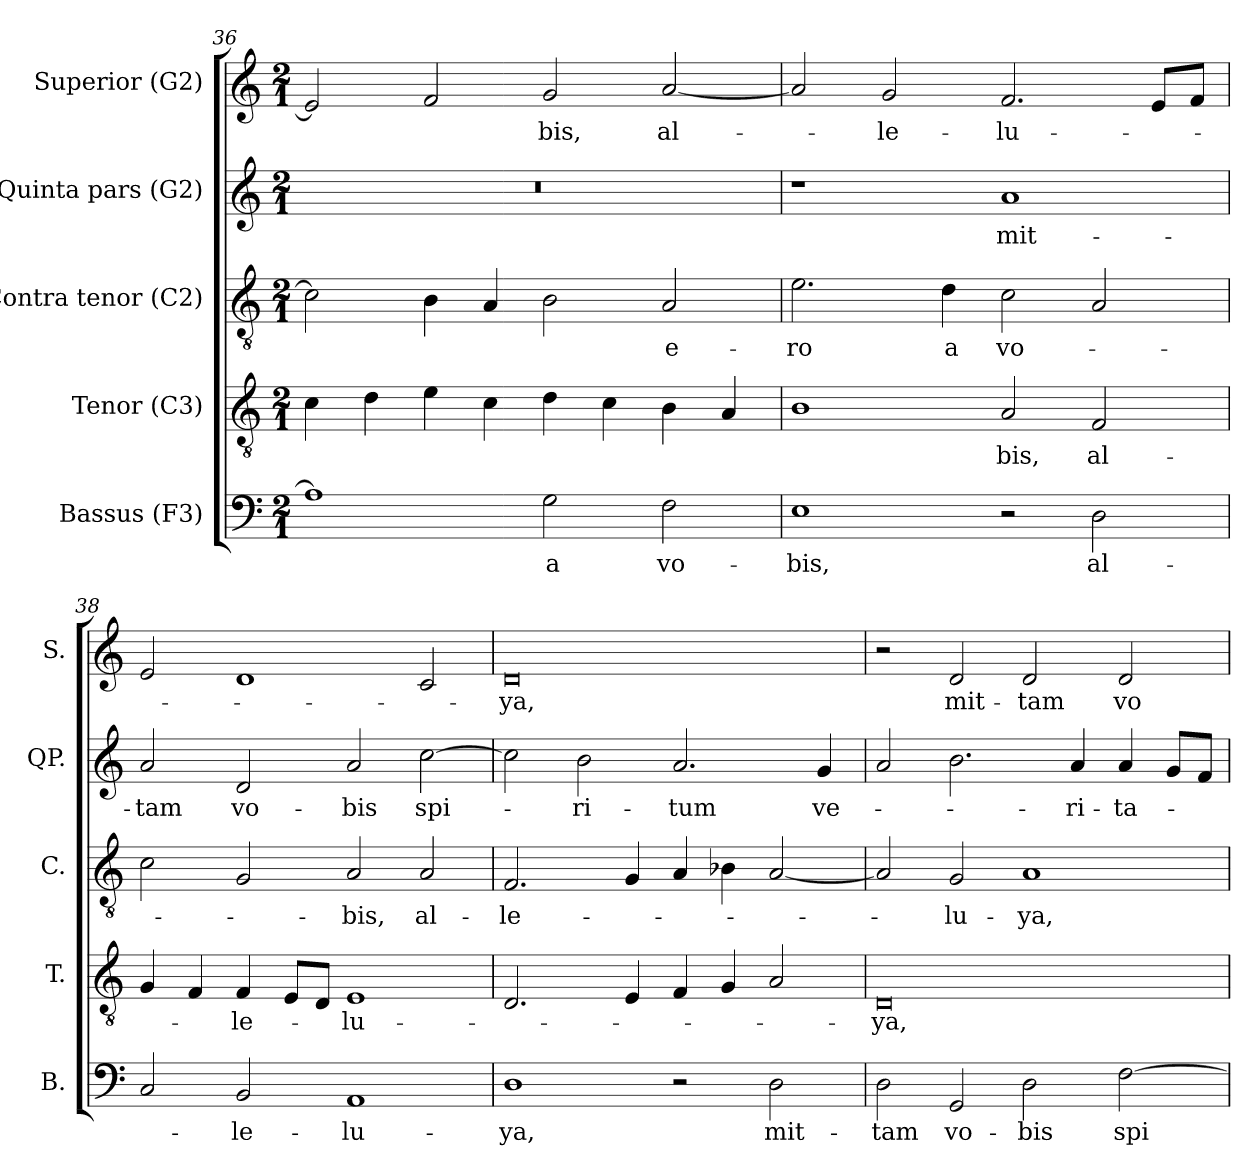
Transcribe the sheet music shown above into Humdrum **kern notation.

**kern	**text	**kern	**text	**kern	**text	**kern	**text	**kern	**text
*part5	*part5	*part4	*part4	*part3	*part3	*part2	*part2	*part1	*part1
*staff5	*staff5	*staff4	*staff4	*staff3	*staff3	*staff2	*staff2	*staff1	*staff1
*I"Bassus (F3)	*	*I"Tenor (C3)	*	*I"Contra tenor (C2)	*	*I"Quinta pars (G2)	*	*I"Superior (G2)	*
*I'B.	*	*I'T.	*	*I'C.	*	*I'QP.	*	*I'S.	*
*clefF4	*	*clefGv2	*	*clefGv2	*	*clefG2	*	*clefG2	*
*	*	*ITrd7c12	*	*ITrd7c12	*	*ITrd7c12	*	*	*
*k[]	*	*k[]	*	*k[]	*	*k[]	*	*k[]	*
*C:	*	*C:	*	*C:	*	*C:	*	*C:	*
*M2/1	*	*M2/1	*	*M2/1	*	*M2/1	*	*M2/1	*
=36	=36	=36	=36	=36	=36	=36	=36	=36	=36
!	!	!	!	!	!	!LO:N:vis=1	!	!	!
1Ai]	.	4Ci\	.	2Ci\]	.	0r	.	2ei/]	.
.	.	4Di\	.	.	.	.	.	.	.
.	.	4Ei\	.	4BBi\	.	.	.	2fi/	.
.	.	4Ci\	.	4AAi/	.	.	.	.	.
!	!LO:LY:b:color=#000000	!	!	!	!	!	!	!	!
!	!	!	!	!	!	!	!	!	!LO:LY:b:color=#000000
2Gi\	a	4Di\	.	2BBi\	.	.	.	2gi/	-bis,
.	.	4Ci\	.	.	.	.	.	.	.
!	!LO:LY:b:color=#000000	!	!	!	!	!	!	!	!
!	!	!	!	!	!LO:LY:b:color=#000000	!	!	!	!
!	!	!	!	!	!	!	!	!	!LO:LY:b:color=#000000
2Fi\	vo-	4BBi\	.	2AAi/	-e-	.	.	[2ai/	al-
.	.	4AAi/	.	.	.	.	.	.	.
!!LO:PB:g=z
=37	=37	=37	=37	=37	=37	=37	=37	=37	=37
!	!LO:LY:b:color=#000000	!	!	!	!	!	!	!	!
!	!	!	!	!	!LO:LY:b:color=#000000	!	!	!	!
1Ei	-bis,	1BBi	.	2.Ei\	-ro	1r	.	2ai/]	.
!	!	!	!	!	!	!	!	!	!LO:LY:b:color=#000000
.	.	.	.	.	.	.	.	2gi/	-le-
!	!	!	!	!	!LO:LY:b:color=#000000	!	!	!	!
.	.	.	.	4Di\	a	.	.	.	.
!	!	!	!LO:LY:b:color=#000000	!	!	!	!	!	!
!	!	!	!	!	!LO:LY:b:color=#000000	!	!	!	!
!	!	!	!	!	!	!	!LO:LY:b:color=#000000	!	!
!	!	!	!	!	!	!	!	!	!LO:LY:b:color=#000000
2r	.	2AAi/	-bis,	2Ci\	vo-	1Ai	mit-	2.fi/	-lu-
!	!LO:LY:b:color=#000000	!	!	!	!	!	!	!	!
!	!	!	!LO:LY:b:color=#000000	!	!	!	!	!	!
2Di\	al-	2FFi/	al-	2AAi/	.	.	.	.	.
.	.	.	.	.	.	.	.	8ei/L	.
.	.	.	.	.	.	.	.	8fi/J	.
=38	=38	=38	=38	=38	=38	=38	=38	=38	=38
!	!	!	!	!	!	!	!LO:LY:b:color=#000000	!	!
2Ci/	.	4GGi/	.	2Ci\	.	2Ai/	-tam	2ei/	.
.	.	4FFi/	.	.	.	.	.	.	.
!	!LO:LY:b:color=#000000	!	!	!	!	!	!	!	!
!	!	!	!LO:LY:b:color=#000000	!	!	!	!	!	!
!	!	!	!	!	!	!	!LO:LY:b:color=#000000	!	!
2BBi/	-le-	4FFi/	-le-	2GGi/	.	2Di/	vo-	1di	.
.	.	8EEi/L	.	.	.	.	.	.	.
.	.	8DDi/J	.	.	.	.	.	.	.
!	!LO:LY:b:color=#000000	!	!	!	!	!	!	!	!
!	!	!	!LO:LY:b:color=#000000	!	!	!	!	!	!
!	!	!	!	!	!LO:LY:b:color=#000000	!	!	!	!
!	!	!	!	!	!	!	!LO:LY:b:color=#000000	!	!
1AAi	-lu-	1EEi	-lu-	2AAi/	-bis,	2Ai/	-bis	.	.
!	!	!	!	!	!LO:LY:b:color=#000000	!	!	!	!
!	!	!	!	!	!	!	!LO:LY:b:color=#000000	!	!
.	.	.	.	2AAi/	al-	[2ci\	spi-	2ci/	.
=39	=39	=39	=39	=39	=39	=39	=39	=39	=39
!	!LO:LY:b:color=#000000	!	!	!	!	!	!	!	!
!	!	!	!	!	!LO:LY:b:color=#000000	!	!	!	!
!	!	!	!	!	!	!	!	!	!LO:LY:b:color=#000000
1Di	-ya,	2.DDi/	.	2.FFi/	-le-	2ci\]	.	0di	-ya,
!	!	!	!	!	!	!	!LO:LY:b:color=#000000	!	!
.	.	.	.	.	.	2Bi\	-ri-	.	.
.	.	4EEi/	.	4GGi/	.	.	.	.	.
!	!	!	!	!	!	!	!LO:LY:b:color=#000000	!	!
2r	.	4FFi/	.	4AAi/	.	2.Ai/	-tum	.	.
.	.	4GGi/	.	4BB-i\	.	.	.	.	.
!	!LO:LY:b:color=#000000	!	!	!	!	!	!	!	!
2Di\	mit-	2AAi/	.	[2AAi/	.	.	.	.	.
!	!	!	!	!	!	!	!LO:LY:b:color=#000000	!	!
.	.	.	.	.	.	4Gi/	ve-	.	.
=40	=40	=40	=40	=40	=40	=40	=40	=40	=40
!	!LO:LY:b:color=#000000	!	!	!	!	!	!	!	!
!	!	!	!LO:LY:b:color=#000000	!	!	!	!	!	!
2Di\	-tam	0DDi	-ya,	2AAi/]	.	2Ai/	.	2r	.
!	!LO:LY:b:color=#000000	!	!	!	!	!	!	!	!
!	!	!	!	!	!LO:LY:b:color=#000000	!	!	!	!
!	!	!	!	!	!	!	!	!	!LO:LY:b:color=#000000
2GGi/	vo-	.	.	2GGi/	-lu-	2.Bi\	.	2di/	mit-
!	!LO:LY:b:color=#000000	!	!	!	!	!	!	!	!
!	!	!	!	!	!LO:LY:b:color=#000000	!	!	!	!
!	!	!	!	!	!	!	!	!	!LO:LY:b:color=#000000
2Di\	-bis	.	.	1AAi	-ya,	.	.	2di/	-tam
!	!	!	!	!	!	!	!LO:LY:b:color=#000000	!	!
.	.	.	.	.	.	4Ai/	-ri-	.	.
!	!LO:LY:b:color=#000000	!	!	!	!	!	!	!	!
!	!	!	!	!	!	!	!LO:LY:b:color=#000000	!	!
!	!	!	!	!	!	!	!	!	!LO:LY:b:color=#000000
[2Fi\	spi-	.	.	.	.	4Ai/	-ta-	2di/	vo-
.	.	.	.	.	.	8Gi/L	.	.	.
.	.	.	.	.	.	8Fi/J	.	.	.
=	=	=	=	=	=	=	=	=	=
*-	*-	*-	*-	*-	*-	*-	*-	*-	*-
